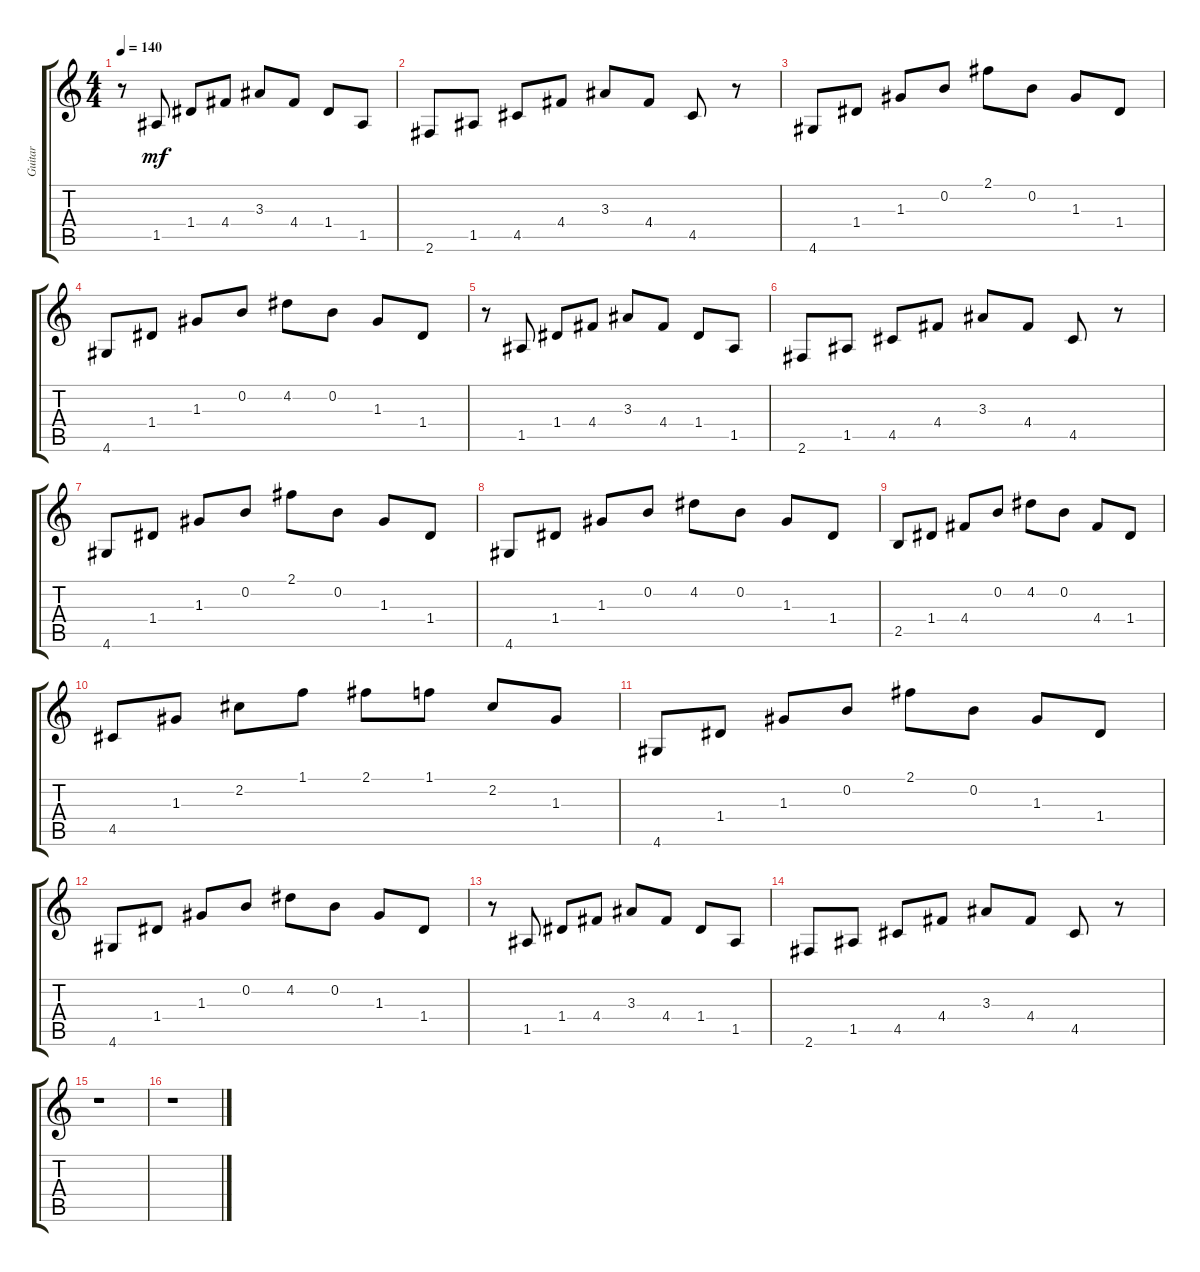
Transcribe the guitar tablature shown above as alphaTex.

\track ("Guitar" "Guitar") {instrument acousticguitarsteel}
\staff {score tabs}
\tuning (E4 B3 G3 D3 A2 E2) {hide}
\ts (4 4)
\tempo 140
\clef g2
\ks c
r.8{dy mf} 1.5.8 1.4.8 4.4.8 3.3.8 4.4.8 1.4.8 1.5.8 |
2.6.8 1.5.8 4.5.8 4.4.8 3.3.8 4.4.8 4.5.8 r.8 |
4.6.8 1.4.8 1.3.8 0.2.8 2.1.8 0.2.8 1.3.8 1.4.8 |
4.6.8 1.4.8 1.3.8 0.2.8 4.2.8 0.2.8 1.3.8 1.4.8 |
r.8 1.5.8 1.4.8 4.4.8 3.3.8 4.4.8 1.4.8 1.5.8 |
2.6.8 1.5.8 4.5.8 4.4.8 3.3.8 4.4.8 4.5.8 r.8 |
4.6.8 1.4.8 1.3.8 0.2.8 2.1.8 0.2.8 1.3.8 1.4.8 |
4.6.8 1.4.8 1.3.8 0.2.8 4.2.8 0.2.8 1.3.8 1.4.8 |
2.5.8 1.4.8 4.4.8 0.2.8 4.2.8 0.2.8 4.4.8 1.4.8 |
4.5.8 1.3.8 2.2.8 1.1.8 2.1.8 1.1.8 2.2.8 1.3.8 |
4.6.8 1.4.8 1.3.8 0.2.8 2.1.8 0.2.8 1.3.8 1.4.8 |
4.6.8 1.4.8 1.3.8 0.2.8 4.2.8 0.2.8 1.3.8 1.4.8 |
r.8 1.5.8 1.4.8 4.4.8 3.3.8 4.4.8 1.4.8 1.5.8 |
2.6.8 1.5.8 4.5.8 4.4.8 3.3.8 4.4.8 4.5.8 r.8 |
r.1 |
r.1
